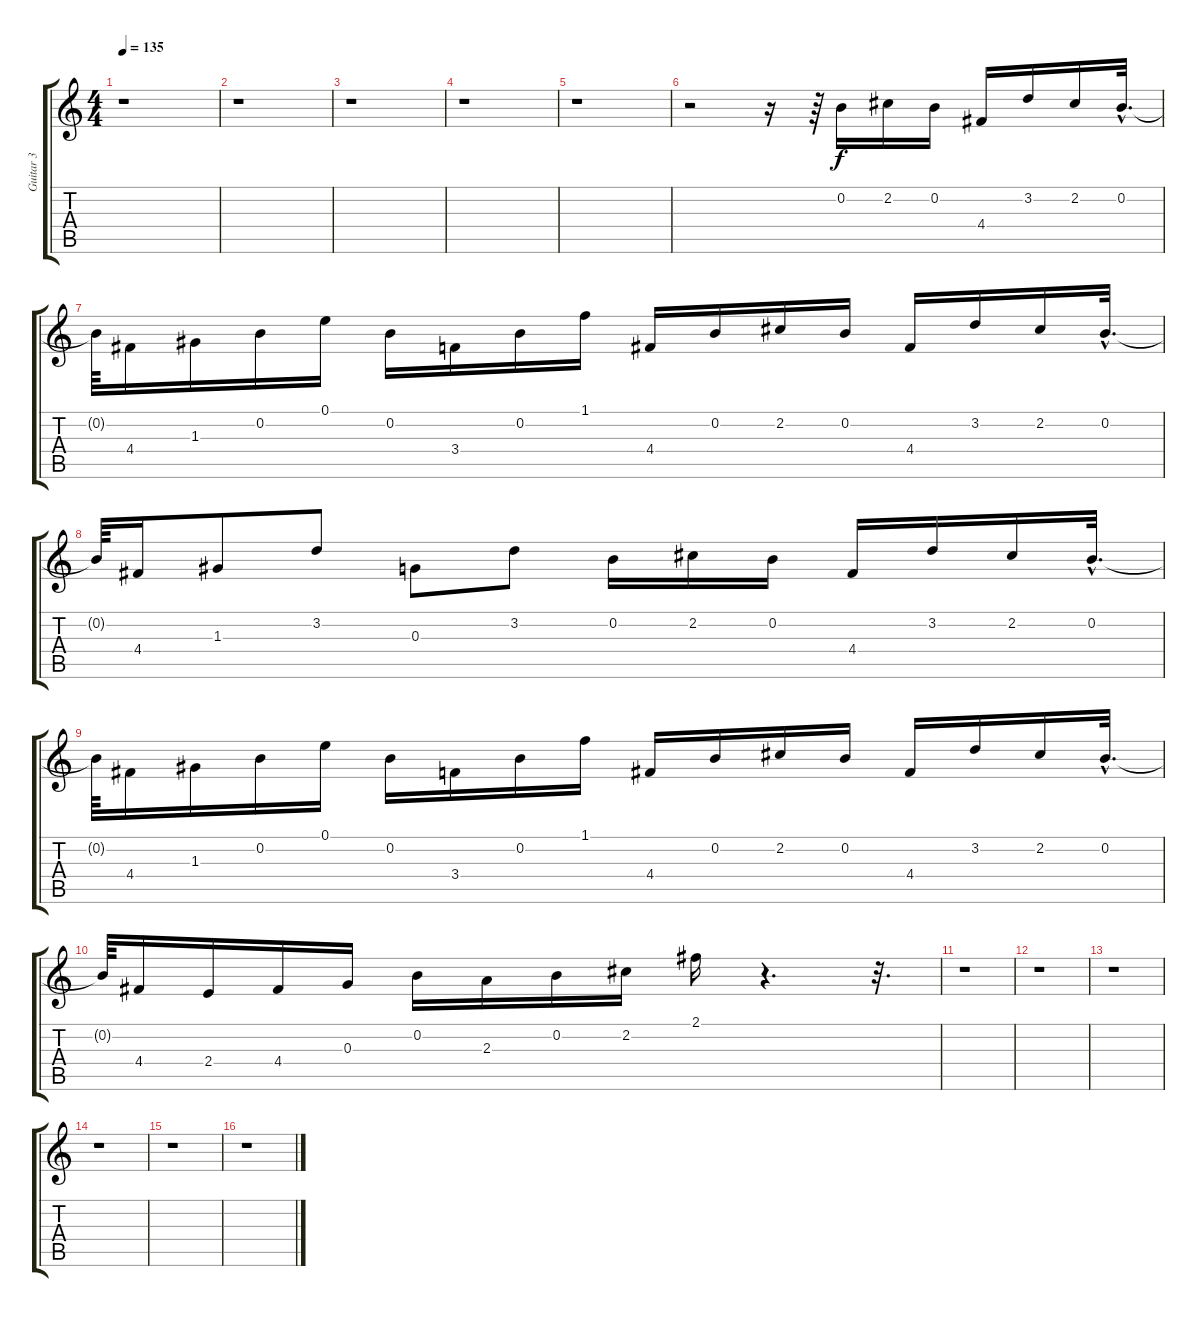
\track ("Guitar 3  - Petrucci" "Guitar 3  ") {instrument distortionguitar}
\staff {score tabs}
\tuning (E4 B3 G3 D3 A2 E2) {hide}
\ts (4 4)
\tempo 135
\clef g2
\ks c
r.1{dy f} |
r.1 |
r.1 |
r.1 |
r.1 |
r.2 r.16 r.64 0.2.16 2.2.16 0.2.16 4.4.16 3.2.16 2.2.16 0.2{hac}.32{d} |
0.2{t}.64 4.4.16 1.3.16 0.2.16 0.1.16 0.2.16 3.4.16 0.2.16 1.1.16 4.4.16 0.2.16 2.2.16 0.2.16 4.4.16 3.2.16 2.2.16 0.2{hac}.32{d} |
0.2{t}.64 4.4.16 1.3.8 3.2.8 0.3.8 3.2.8 0.2.16 2.2.16 0.2.16 4.4.16 3.2.16 2.2.16 0.2{hac}.32{d} |
0.2{t}.64 4.4.16 1.3.16 0.2.16 0.1.16 0.2.16 3.4.16 0.2.16 1.1.16 4.4.16 0.2.16 2.2.16 0.2.16 4.4.16 3.2.16 2.2.16 0.2{hac}.32{d} |
0.2{t}.64 4.4.16 2.4.16 4.4.16 0.3.16 0.2.16 2.3.16 0.2.16 2.2.16 2.1.16 r.4{d} r.32{d} |
r.1 |
r.1 |
r.1 |
r.1 |
r.1 |
r.1
